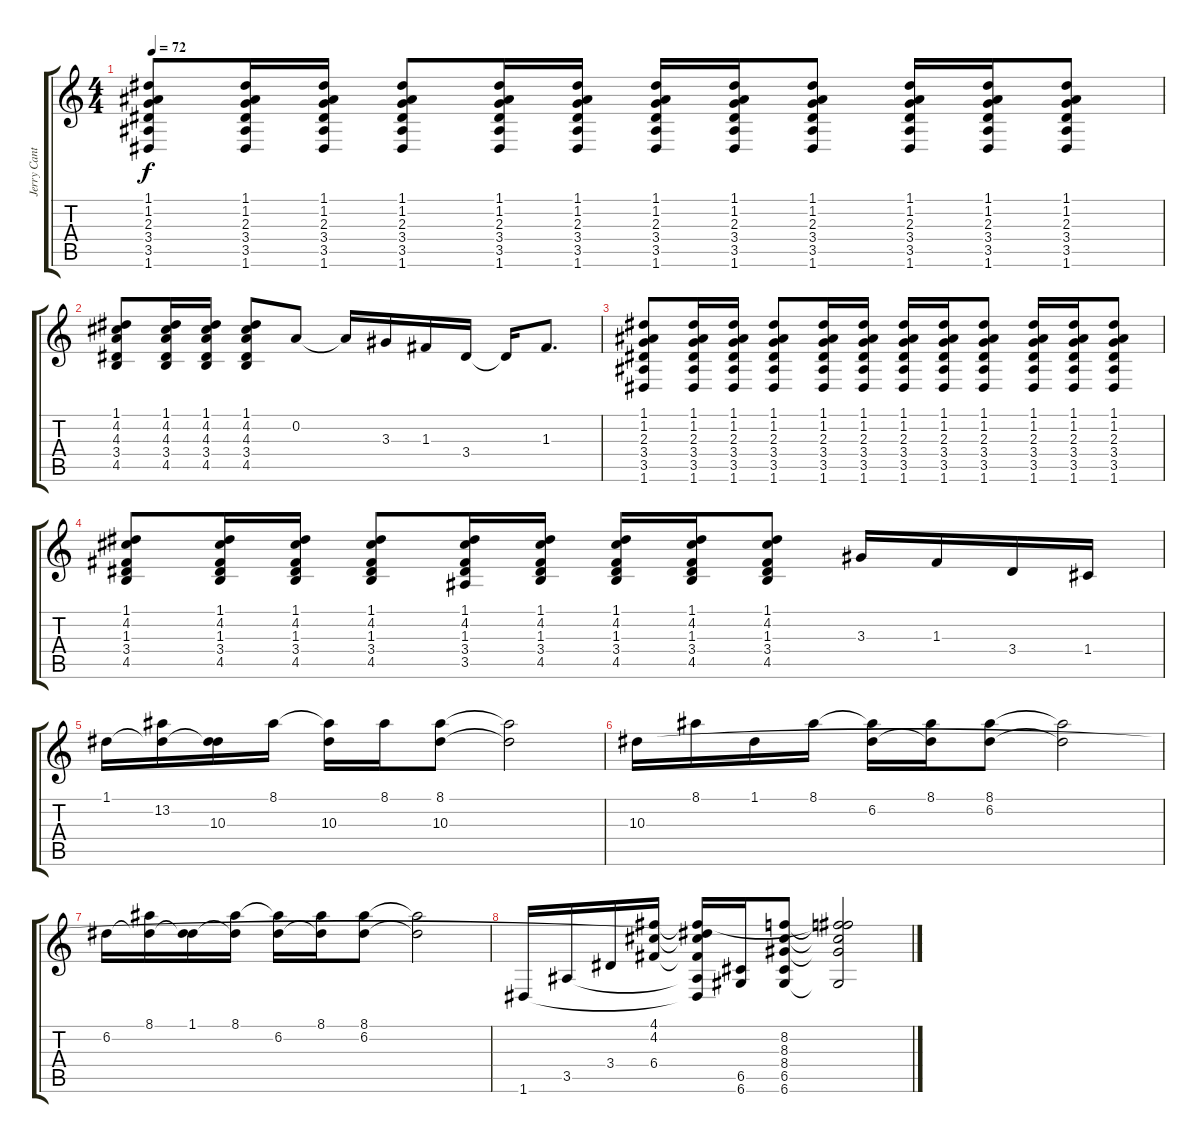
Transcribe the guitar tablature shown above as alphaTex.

\track ("Jerry Cantrell - Guitar 4 - Clean" "Jerry Cant") {instrument electricguitarclean}
\staff {score tabs}
\tuning (D4 A3 F3 C3 G2 D2) {hide}
\ts (4 4)
\tempo 72
\clef g2
\ks c
(1.1 1.2 2.3 3.4 3.5 1.6).8{dy f} (1.1 1.2 2.3 3.4 3.5 1.6).16 (1.1 1.2 2.3 3.4 3.5 1.6).16 (1.1 1.2 2.3 3.4 3.5 1.6).8 (1.1 1.2 2.3 3.4 3.5 1.6).16 (1.1 1.2 2.3 3.4 3.5 1.6).16 (1.1 1.2 2.3 3.4 3.5 1.6).16 (1.1 1.2 2.3 3.4 3.5 1.6).16 (1.1 1.2 2.3 3.4 3.5 1.6).8 (1.1 1.2 2.3 3.4 3.5 1.6).16 (1.1 1.2 2.3 3.4 3.5 1.6).16 (1.1 1.2 2.3 3.4 3.5 1.6).8 |
(1.1 4.2 4.3 3.4 4.5).8 (1.1 4.2 4.3 3.4 4.5).16 (1.1 4.2 4.3 3.4 4.5).16 (1.1 4.2 4.3 3.4 4.5).8 0.2.8 0.2{t}.16 3.3.16 1.3.16 3.4.16 3.4{t}.16 1.3.8{d} |
(1.1 1.2 2.3 3.4 3.5 1.6).8 (1.1 1.2 2.3 3.4 3.5 1.6).16 (1.1 1.2 2.3 3.4 3.5 1.6).16 (1.1 1.2 2.3 3.4 3.5 1.6).8 (1.1 1.2 2.3 3.4 3.5 1.6).16 (1.1 1.2 2.3 3.4 3.5 1.6).16 (1.1 1.2 2.3 3.4 3.5 1.6).16 (1.1 1.2 2.3 3.4 3.5 1.6).16 (1.1 1.2 2.3 3.4 3.5 1.6).8 (1.1 1.2 2.3 3.4 3.5 1.6).16 (1.1 1.2 2.3 3.4 3.5 1.6).16 (1.1 1.2 2.3 3.4 3.5 1.6).8 |
(1.1 4.2 1.3 3.4 4.5).8 (1.1 4.2 1.3 3.4 4.5).16 (1.1 4.2 1.3 3.4 4.5).16 (1.1 4.2 1.3 3.4 4.5).8 (1.1 4.2 1.3 3.4 3.5).16 (1.1 4.2 1.3 3.4 4.5).16 (1.1 4.2 1.3 3.4 4.5).16 (1.1 4.2 1.3 3.4 4.5).16 (1.1 4.2 1.3 3.4 4.5).8 3.3.16 1.3.16 3.4.16 1.4.16 |
1.1.16 (1.1{t} 13.2).16 (1.1{t} 10.3).16 8.1.16 (8.1{t} 10.3).16 8.1.16 (8.1 10.3).8 (8.1{t} 10.3{t}).2 |
10.3.16 8.1.16 1.1.16 8.1.16 (8.1{t} 6.2).16 (8.1 6.2{t}).16 (8.1 6.2).8 (8.1{t} 6.2{t}).2 |
6.2.16 (8.1 6.2{t}).16 (1.1 6.2{t}).16 (8.1 6.2{t}).16 (8.1{t} 6.2).16 (8.1 6.2{t}).16 (8.1 6.2).8 (8.1{t} 6.2{t}).2 |
1.6.16 3.5.16 3.4.16 (4.1 4.2 6.4).16 (4.1{t} 4.2{t} 10.3{t} 6.4{t} 3.5{t} 1.6{t}).16 (6.5 6.6).16 (8.2 8.3 8.4 6.5 6.6).8 (4.1{t} 8.2{t} 8.3{t} 8.4{t} 6.6{t}).2
